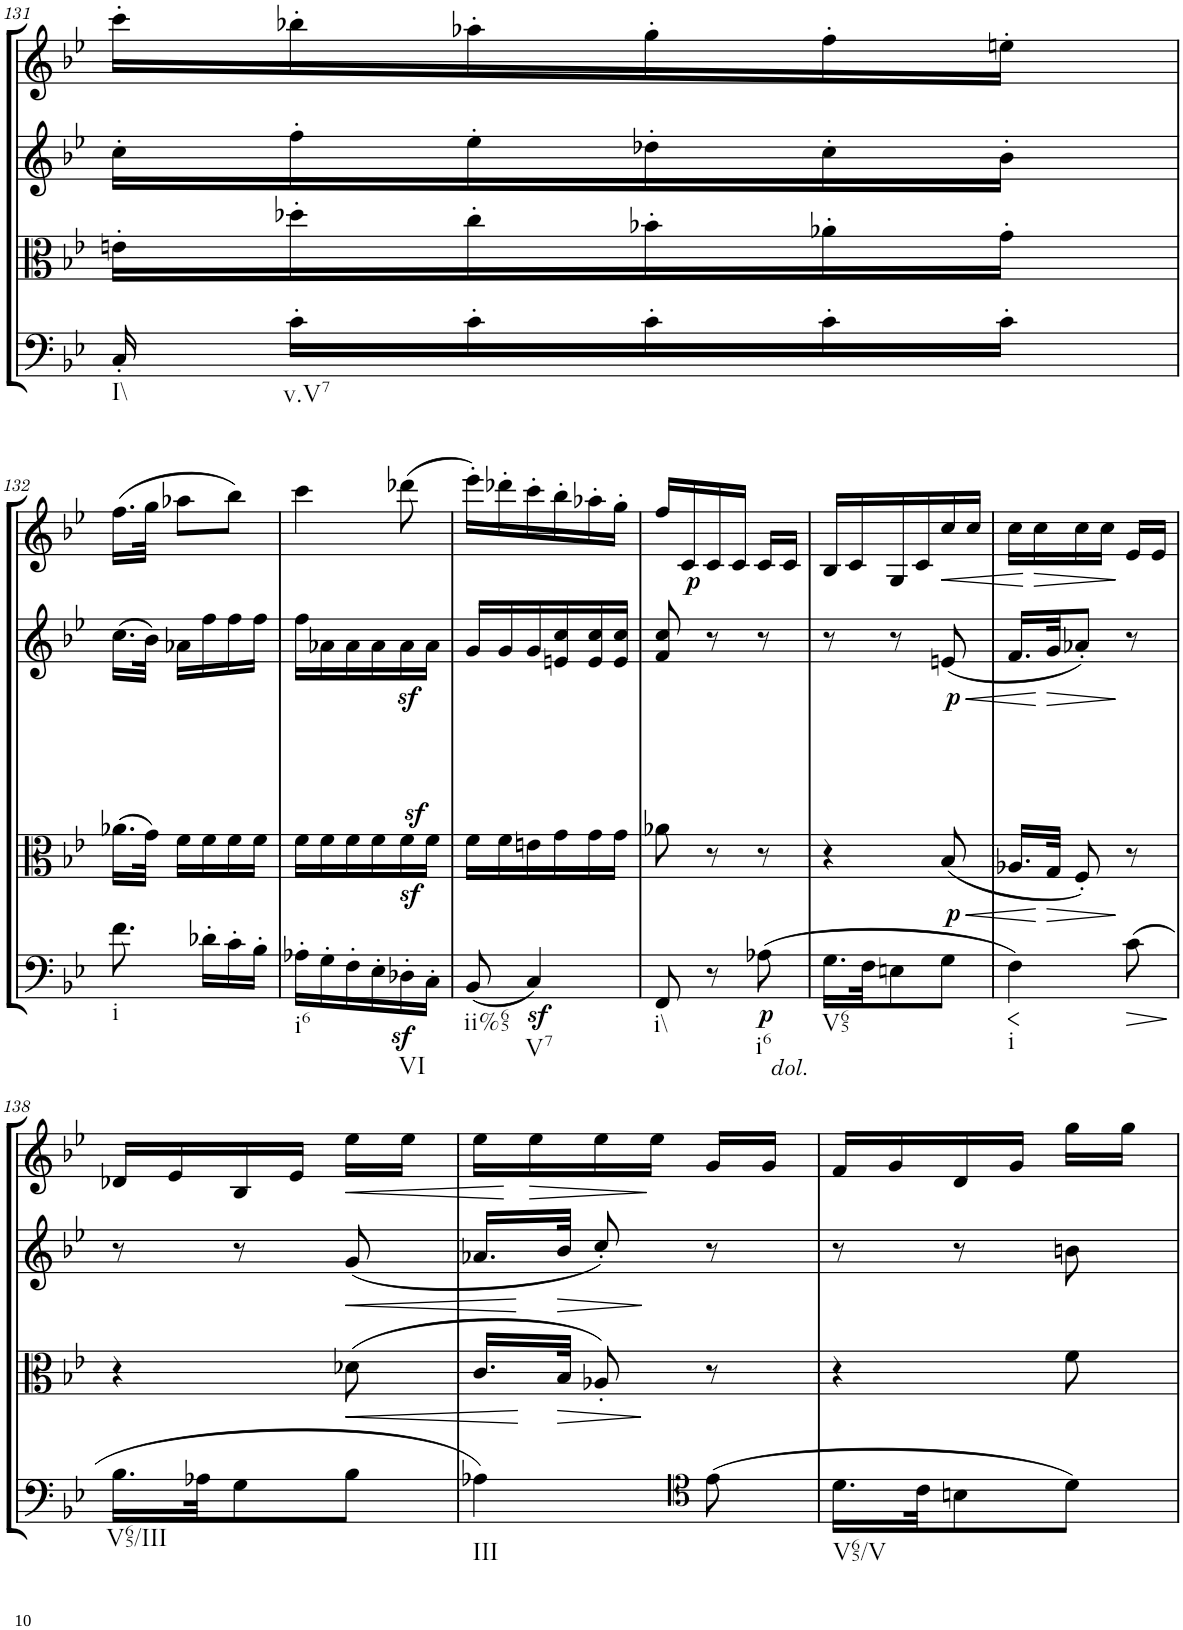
**kern	**dynam	**kern	**dynam	**kern	**dynam	**kern	**dynam
*part4	*part4	*part3	*part3	*part2	*part2	*part1	*part1
*staff4	*staff4	*staff3	*staff3	*staff2	*staff2	*staff1	*staff1
*I"Cello	*	*I"Viola	*	*I"2nd Violin	*	*I"1st Violin	*
*	*	*I'Vla	*	*I'Vln	*	*I'Vln	*
!!LO:PB:g=z
*clefF4	*	*clefC3	*	*clefG2	*	*clefG2	*
*k[b-e-]	*	*k[b-e-]	*	*k[b-e-]	*	*k[b-e-]	*
*B-:	*	*B-:	*	*B-:	*	*B-:	*
*M3/8	*	*M3/8	*	*M3/8	*	*M3/8	*
=131	=131	=131	=131	=131	=131	=131	=131
!LO:TX:b:t=I\\	!	!	!	!	!	!	!
16C'/	.	16en'\LL	.	16cc'\LL	.	16ccc'\LL	.
!LO:TX:b:t=v.V7	!	!	!	!	!	!	!
16c'\LL	.	16dd-X'\	.	16ff'\	.	16bb-X'\	.
16c'\	.	16cc'\	.	16ee-'\	.	16aa-X'\	.
16c'\	.	16b-X'\	.	16dd-X'\	.	16gg'\	.
16c'\	.	16a-X'\	.	16cc'\	.	16ff'\	.
16c'\JJ	.	16g'\JJ	.	16b-'\JJ	.	16een'\JJ	.
!!LO:LB:g=z
=132	=132	=132	=132	=132	=132	=132	=132
!LO:TX:b:t=i	!	!	!	!	!	!	!
8.f\	.	(16.a-X\LL	.	(16.cc\LL	.	(16.ff\LL	.
.	.	32g\JJk)	.	32b-\JJk)	.	32gg\JJk	.
.	.	16f\LL	.	16a-X\LL	.	8aa-X\L	.
16d-X'\LL	.	16f\	.	16ff\	.	.	.
16c'\	.	16f\	.	16ff\	.	8bb-\J)	.
16B-'\JJ	.	16f\JJ	.	16ff\JJ	.	.	.
=133	=133	=133	=133	=133	=133	=133	=133
!LO:TX:b:t=i6	!	!	!	!	!	!	!
16A-X'\LL	.	16f\LL	.	16ff\LL	.	4ccc\	.
16G'\	.	16f\	.	16a-X\	.	.	.
16F'\	.	16f\	.	16a-\	.	.	.
16E-'\	.	16f\	.	16a-\	.	.	.
!LO:TX:b:t=VI	!	!	!	!	!	!	!
16D-Xz<'\	.	16fz<\	.	16a-\	.	(8ddd-X\	.
16C'\JJ	.	16f\JJ	.	16a-\JJ	.	.	.
=134	=134	=134	=134	=134	=134	=134	=134
!LO:TX:b:t=ii%65	!	!	!	!	!	!	!
(8BB-/	.	16f\LL	.	16g/LL	.	16eee-'\LL)	.
.	.	16f\	.	16g/	.	16ddd-X'\	.
!LO:TX:b:t=V7	!	!	!	!	!	!	!
4Cz</)	.	16en\	.	16g/	.	16ccc'\	.
.	.	16g\	.	16en/ 16cc/	.	16bb-'\	.
.	.	16g\	.	16e/ 16cc/	.	16aa-X'\	.
.	.	16g\JJ	.	16e/ 16cc/JJ	.	16gg'\JJ	.
=135	=135	=135	=135	=135	=135	=135	=135
!LO:TX:b:t=i\\	!	!	!	!	!	!	!
8FF/	.	8a-X\	.	8f/ 8cc/	.	16ff/LL	.
!	!	!	!	!	!	!	!LO:DY:b
.	.	.	.	.	.	16c/	p
8r	.	8r	.	8r	.	16c/	.
.	.	.	.	.	.	16c/JJ	.
!LO:TX:b:i:t=dol.	!	!	!	!	!	!	!
!LO:TX:b:t=i6	!	!	!	!	!	!	!
!	!LO:DY:b	!	!	!	!	!	!
(8A-X\	p	8r	.	8r	.	16c/LL	.
.	.	.	.	.	.	16c/JJ	.
=136	=136	=136	=136	=136	=136	=136	=136
!LO:TX:b:t=V65	!	!	!	!	!	!	!
16.G\LL	.	4r	.	8r	.	16B-/LL	.
.	.	.	.	.	.	16c/	.
32F\JK	.	.	.	.	.	.	.
8En\	.	.	.	8r	.	16G/	.
.	.	.	.	.	.	16c/	.
!	!	!	!LO:HP:b	!	!LO:HP:b	!	!LO:HP:b
!	!	!	!LO:DY:n=1:b	!	!LO:DY:n=1:b	!	!
8G\J	.	(8B-/	< p	(8en/	< p	16cc/	<
.	.	.	.	.	.	16cc/JJ	.
=137	=137	=137	=137	=137	=137	=137	=137
!LO:TX:b:t=i	!	!	!	!	!	!	!
!	!LO:HP:b	!	!	!	!	!	!
4F\)	<	16.A-X/LL	.	16.f/LL	.	16cc\LL	.
!	!	!	!	!	!	!	!LO:HP:n=1:b
.	.	.	.	.	.	16cc\	[ >
!	!	!	!LO:HP:n=1:b	!	!LO:HP:n=1:b	!	!
.	.	32G/JJk	[ >	32g/JK	[ >	.	.
.	.	8F'/)	.	8a-X'/J)	.	16cc\	.
.	.	.	.	.	.	16cc\JJ	.
!	!LO:HP:b	!	!	!	!	!	!
(8c\	>	8r	]	8r	]	16e-/LL	]
.	.	.	.	.	.	16e-/JJ	.
.	[ ]	.	.	.	.	.	.
!!LO:LB:g=z
=138	=138	=138	=138	=138	=138	=138	=138
!LO:TX:b:t=V65/III	!	!	!	!	!	!	!
16.B-\LL	.	4r	.	8r	.	16d-X/LL	.
.	.	.	.	.	.	16e-/	.
32A-X\JK	.	.	.	.	.	.	.
8G\	.	.	.	8r	.	16B-/	.
.	.	.	.	.	.	16e-/JJ	.
!	!	!	!LO:HP:b	!	!LO:HP:b	!	!LO:HP:b
8B-\J	.	(8d-X\	<	(8g/	<	16ee-\LL	<
.	.	.	.	.	.	16ee-\JJ	.
=139	=139	=139	=139	=139	=139	=139	=139
!LO:TX:b:t=III	!	!	!	!	!	!	!
4A-X\)	.	16.c/LL	.	16.a-X/LL	.	16ee-\LL	.
!	!	!	!	!	!	!	!LO:HP:n=1:b
.	.	.	.	.	.	16ee-\	[ >
!	!	!	!LO:HP:n=1:b	!	!LO:HP:n=1:b	!	!
.	.	32B-/JJk	[ >	32b-/JJk	[ >	.	.
.	.	8A-X'/)	.	8cc'/)	.	16ee-\	.
.	.	.	.	.	.	16ee-\JJ	]
*clefC4	*	*	*	*	*	*	*
(8e-\	.	8r	]	8r	]	16g/LL	.
.	.	.	.	.	.	16g/JJ	.
=140	=140	=140	=140	=140	=140	=140	=140
!LO:TX:b:t=V65/V	!	!	!	!	!	!	!
16.d\LL	.	4r	.	8r	.	16f/LL	.
.	.	.	.	.	.	16g/	.
32c\JK	.	.	.	.	.	.	.
8Bn\	.	.	.	8r	.	16d/	.
.	.	.	.	.	.	16g/JJ	.
8d\J)	.	8f\	.	8bn\	.	16gg\LL	.
.	.	.	.	.	.	16gg\JJ	.
=	=	=	=	=	=	=	=
*-	*-	*-	*-	*-	*-	*-	*-
